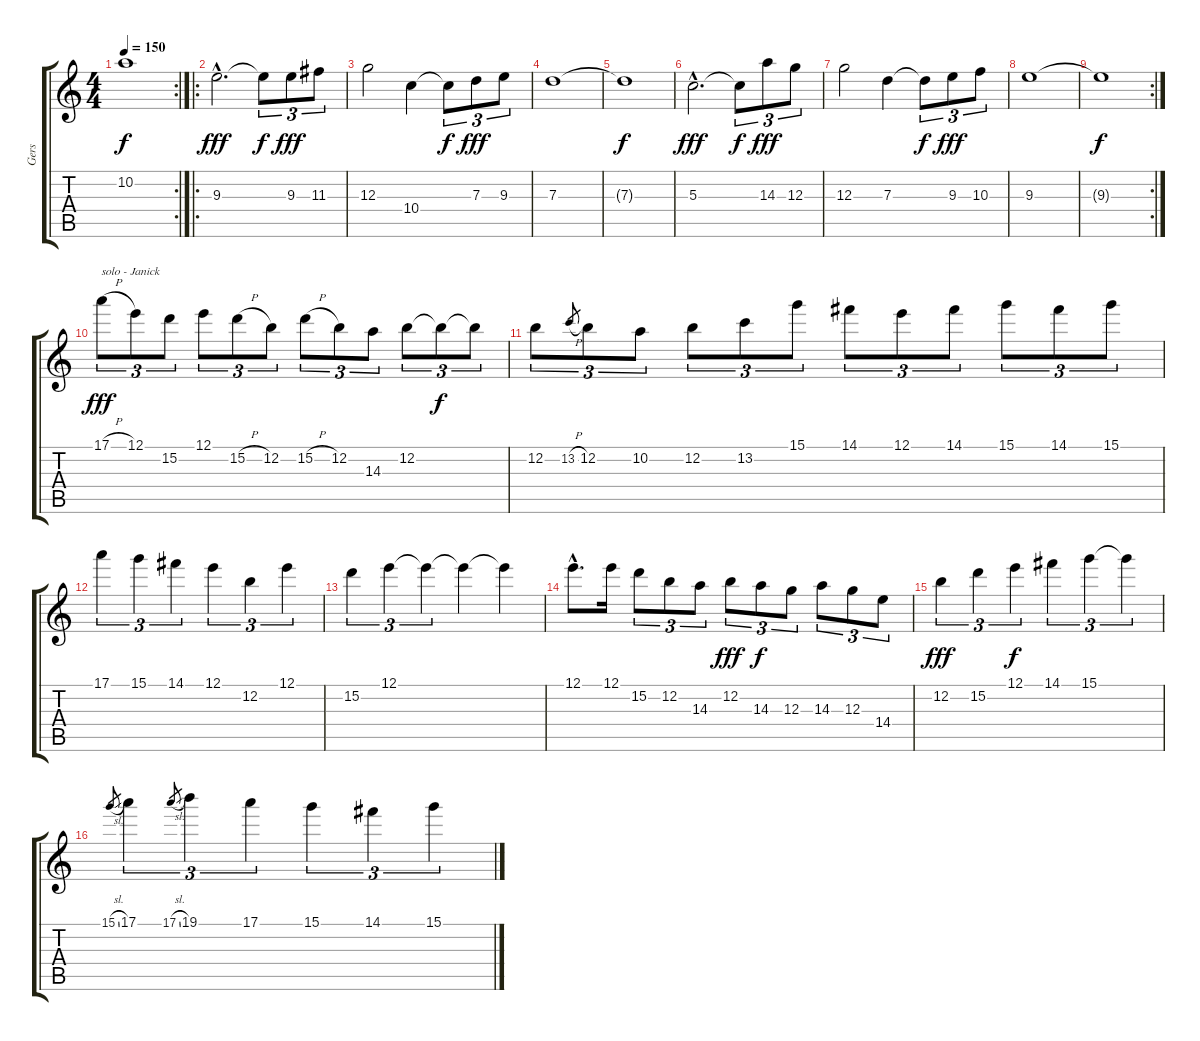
\track ("Gers" "Gers") {instrument distortionguitar}
\staff {score tabs}
\tuning (E4 B3 G3 D3 A2 E2) {hide}
\rc 2
\ts (4 4)
\tempo 150
\clef g2
\ks c
10.2{t}.1{dy f} |
\ro
9.3{hac}.2{d dy fff} 9.3{t}.8{tu (3 2) dy f} 9.3.8{tu (3 2) dy fff} 11.3.8{tu (3 2)} |
12.3.2 10.4.4 10.4{t}.8{tu (3 2) dy f} 7.3.8{tu (3 2) dy fff} 9.3.8{tu (3 2)} |
7.3.1 |
7.3{t}.1{dy f} |
5.3{hac}.2{d dy fff} 5.3{t}.8{tu (3 2) dy f} 14.3.8{tu (3 2) dy fff} 12.3.8{tu (3 2)} |
12.3.2 7.3.4 7.3{t}.8{tu (3 2) dy f} 9.3.8{tu (3 2) dy fff} 10.3.8{tu (3 2)} |
9.3.1 |
\rc 2
9.3{t}.1{dy f} |
17.1{h}.8{tu (3 2) txt "solo - Janick" dy fff volume 16 balance 8 instrument distortionguitar} 12.1.8{tu (3 2)} 15.2.8{tu (3 2)} 12.1.8{tu (3 2)} 15.2{h}.8{tu (3 2)} 12.2.8{tu (3 2)} 15.2{h}.8{tu (3 2)} 12.2.8{tu (3 2)} 14.3.8{tu (3 2)} 12.2.8{tu (3 2)} 12.2{t}.8{tu (3 2) dy f} 12.2{t}.8{tu (3 2)} |
12.2.8{tu (3 2)} 13.2{h}.8{gr} 12.2.8{tu (3 2)} 10.2.8{tu (3 2)} 12.2.8{tu (3 2)} 13.2.8{tu (3 2)} 15.1.8{tu (3 2)} 14.1.8{tu (3 2)} 12.1.8{tu (3 2)} 14.1.8{tu (3 2)} 15.1.8{tu (3 2)} 14.1.8{tu (3 2)} 15.1.8{tu (3 2)} |
17.1.4{tu (3 2)} 15.1.4{tu (3 2)} 14.1.4{tu (3 2)} 12.1.4{tu (3 2)} 12.2.4{tu (3 2)} 12.1.4{tu (3 2)} |
15.2.4{tu (3 2)} 12.1.4{tu (3 2)} 12.1{t}.4{tu (3 2)} 12.1{t}.4 12.1{t}.4 |
12.1{hac}.8{d} 12.1.16 15.2.8{tu (3 2)} 12.2.8{tu (3 2)} 14.3.8{tu (3 2)} 12.2.8{tu (3 2) dy fff} 14.3.8{tu (3 2) dy f} 12.3.8{tu (3 2)} 14.3.8{tu (3 2)} 12.3.8{tu (3 2)} 14.4.8{tu (3 2)} |
12.2.4{tu (3 2) dy fff} 15.2.4{tu (3 2)} 12.1.4{tu (3 2) dy f} 14.1.4{tu (3 2)} 15.1.4{tu (3 2)} 15.1{t}.4{tu (3 2)} |
15.1{sl}.8{gr} 17.1.4{tu (3 2)} 17.1{sl}.8{gr} 19.1.4{tu (3 2)} 17.1.4{tu (3 2)} 15.1.4{tu (3 2)} 14.1.4{tu (3 2)} 15.1.4{tu (3 2)}
